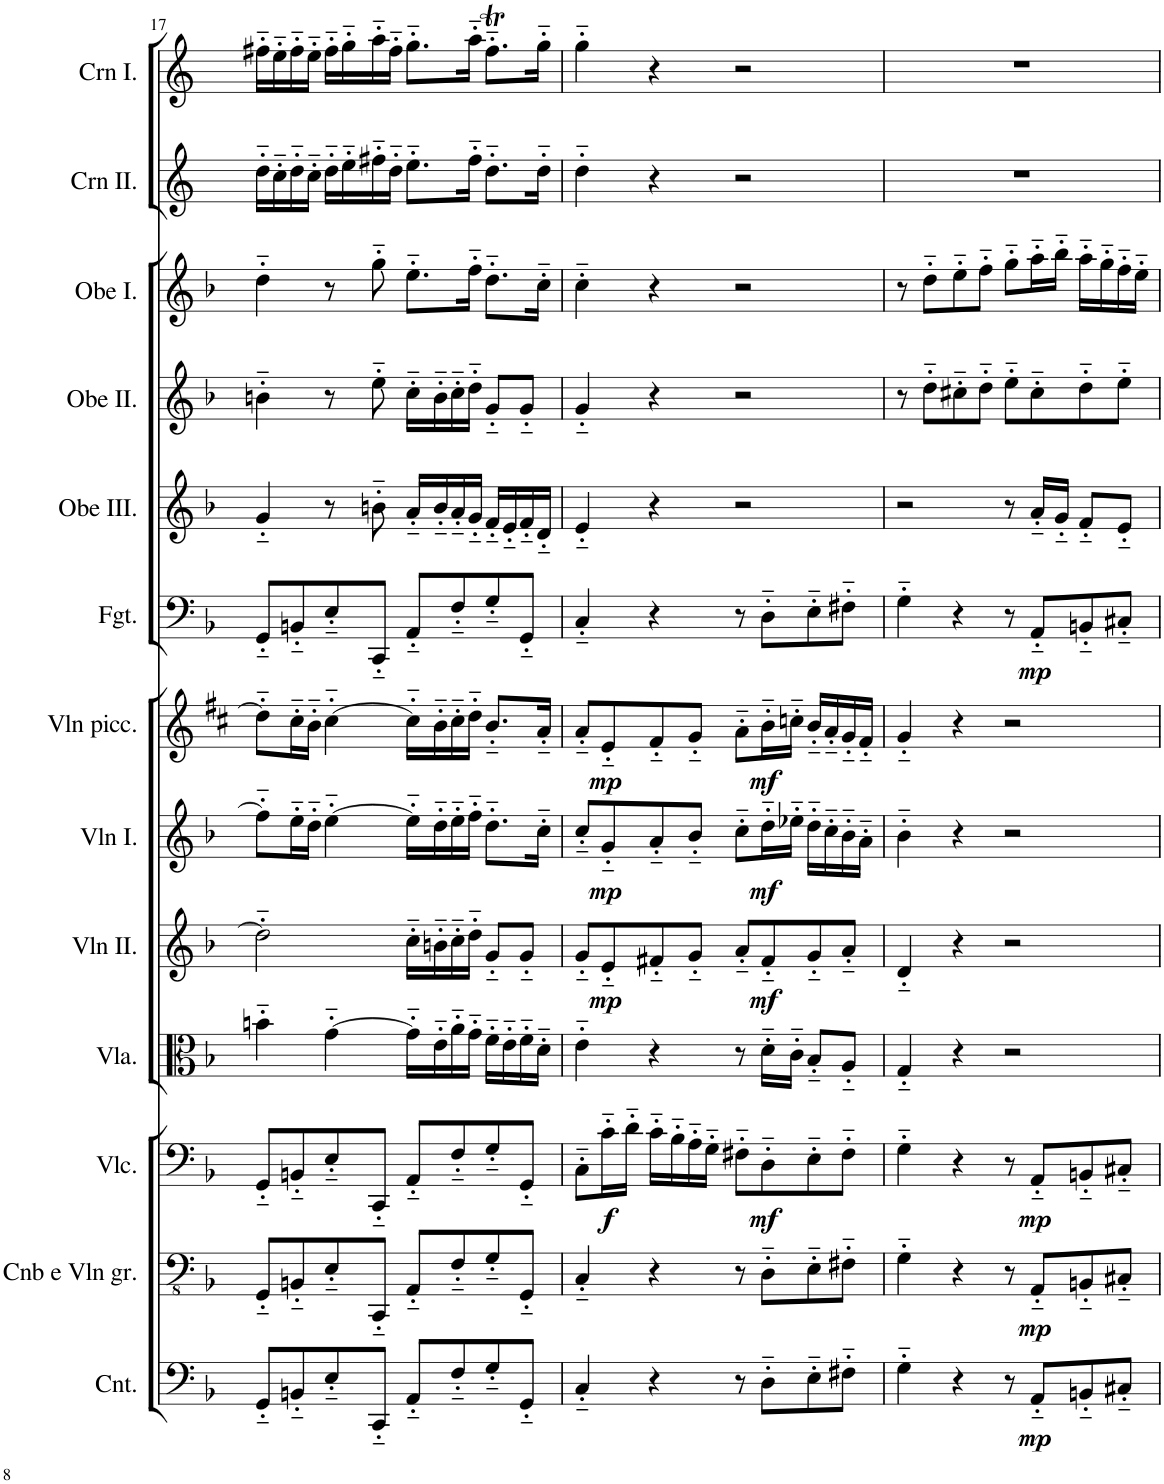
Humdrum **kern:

**kern	**dynam	**kern	**dynam	**kern	**dynam	**kern	**kern	**dynam	**kern	**dynam	**kern	**dynam	**kern	**dynam	**kern	**kern	**kern	**kern	**kern
*part13	*part13	*part12	*part12	*part11	*part11	*part10	*part9	*part9	*part8	*part8	*part7	*part7	*part6	*part6	*part5	*part4	*part3	*part2	*part1
*staff13	*staff13	*staff12	*staff12	*staff11	*staff11	*staff10	*staff9	*staff9	*staff8	*staff8	*staff7	*staff7	*staff6	*staff6	*staff5	*staff4	*staff3	*staff2	*staff1
*I"Continuo.	*	*I"Contrabass e Violino grosso.	*	*I"Violoncello.	*	*I"Viola.	*I"Violino II.	*	*I"Violino I.	*	*I"Violino piccolo.	*	*I"Fagotto.	*	*I"Oboe III.	*I"Oboe II.	*I"Oboe I.	*I"Corno II.	*I"Corno I.
*I'Cnt.	*	*I'Cnb e Vln gr.	*	*I'Vlc.	*	*I'Vla.	*I'Vln II.	*	*I'Vln I.	*	*I'Vln picc.	*	*I'Fgt.	*	*I'Obe III.	*I'Obe II.	*I'Obe I.	*I'Crn II.	*I'Crn I.
!!LO:PB:g=z
*clefF4	*	*clefFv4	*	*clefF4	*	*clefC3	*clefG2	*	*clefG2	*	*clefG2	*	*clefF4	*	*clefG2	*clefG2	*clefG2	*clefG2	*clefG2
*	*	*Trd7c12	*	*	*	*	*	*	*	*	*Trd-1c-3	*	*	*	*	*	*	*Trd4c7	*Trd4c7
*k[b-]	*	*k[b-]	*	*k[b-]	*	*k[b-]	*k[b-]	*	*k[b-]	*	*k[f#c#]	*	*k[b-]	*	*k[b-]	*k[b-]	*k[b-]	*k[]	*k[]
*M2/2	*	*M2/2	*	*M2/2	*	*M2/2	*M2/2	*	*M2/2	*	*M2/2	*	*M2/2	*	*M2/2	*M2/2	*M2/2	*M2/2	*M2/2
*met(c|)	*	*met(c|)	*	*met(c|)	*	*met(c|)	*met(c|)	*	*met(c|)	*	*met(c|)	*	*met(c|)	*	*met(c|)	*met(c|)	*met(c|)	*met(c|)	*met(c|)
=17	=17	=17	=17	=17	=17	=17	=17	=17	=17	=17	=17	=17	=17	=17	=17	=17	=17	=17	=17
8GG'~/L	.	8GGG'~/L	.	8GG'~/L	.	4bn'~\	2dd'~\]	.	8ff'~\L]	.	8dd'~\L]	.	8GG'~/L	.	4g'~/	4bn'~\	4dd'~\	16dd'~\LL	16ff#X'~\LL
.	.	.	.	.	.	.	.	.	.	.	.	.	.	.	.	.	.	16cc'~\	16ee'~\
8BBn'~/	.	8BBBn'~/	.	8BBn'~/	.	.	.	.	16ee'~\L	.	16cc#'~\L	.	8BBn'~/	.	.	.	.	16dd'~\	16ff#'~\
.	.	.	.	.	.	.	.	.	16dd'~\JJ	.	16b'~\JJ	.	.	.	.	.	.	16cc'~\JJ	16ee'~\JJ
8E'~/	.	8EE'~/	.	8E'~/	.	[4g'~\	.	.	[4ee'~\	.	[4cc#'~\	.	8E'~/	.	8r	8r	8r	16dd'~\LL	16ff#'~\LL
.	.	.	.	.	.	.	.	.	.	.	.	.	.	.	.	.	.	16ee'~\	16gg'~\
8CC'~/J	.	8CCC'~/J	.	8CC'~/J	.	.	.	.	.	.	.	.	8CC'~/J	.	8bn'~\	8ee'~\	8gg'~\	16ff#X'~\	16aa'~\
.	.	.	.	.	.	.	.	.	.	.	.	.	.	.	.	.	.	16dd'~\JJ	16ff#'~\JJ
8AA'~/L	.	8AAA'~/L	.	8AA'~/L	.	16g'~\LL]	16cc'~\LL	.	16ee'~\LL]	.	16cc#'~\LL]	.	8AA'~/L	.	16a'~/LL	16cc'~\LL	8.ee'~\L	8.ee'~\L	8.gg'~\L
.	.	.	.	.	.	16e'~\	16bn'~\	.	16dd'~\	.	16b'~\	.	.	.	16b'~/	16b'~\	.	.	.
8F'~/	.	8FF'~/	.	8F'~/	.	16a'~\	16cc'~\	.	16ee'~\	.	16cc#'~\	.	8F'~/	.	16a'~/	16cc'~\	.	.	.
.	.	.	.	.	.	16g'~\JJ	16dd'~\JJ	.	16ff'~\JJ	.	16dd'~\JJ	.	.	.	16g'~/JJ	16dd'~\JJ	16ff'~\Jk	16ff#'~\Jk	16aa'~\Jk
8G'~/	.	8GG'~/	.	8G'~/	.	16f'~\LL	8g'~/L	.	8.dd'~\L	.	8.b'~/L	.	8G'~/	.	16f'~/LL	8g'~/L	8.dd'~\L	8.dd'~\L	8.ff#t'~\L
.	.	.	.	.	.	16e'~\	.	.	.	.	.	.	.	.	16e'~/	.	.	.	.
8GG'~/J	.	8GGG'~/J	.	8GG'~/J	.	16f'~\	8g'~/J	.	.	.	.	.	8GG'~/J	.	16f'~/	8g'~/J	.	.	.
.	.	.	.	.	.	16d'~\JJ	.	.	16cc'~\Jk	.	16a'~/Jk	.	.	.	16d'~/JJ	.	16cc'~\Jk	16dd'~\Jk	16gg'~\Jk
=18	=18	=18	=18	=18	=18	=18	=18	=18	=18	=18	=18	=18	=18	=18	=18	=18	=18	=18	=18
4C'~/	.	4CC'~/	.	8C'~\L	.	4e'~\	8g'~/L	.	8cc'~/L	.	8a'~/L	.	4C'~/	.	4e'~/	4g'~/	4cc'~\	4dd'~\	4gg'~\
!	!	!	!	!	!LO:DY:b	!	!	!LO:DY:b	!	!LO:DY:b	!	!LO:DY:b	!	!	!	!	!	!	!
.	.	.	.	16c'~\L	f	.	8e'~/	mp	8g'~/	mp	8e'~/	mp	.	.	.	.	.	.	.
.	.	.	.	16d'~\JJ	.	.	.	.	.	.	.	.	.	.	.	.	.	.	.
4r	.	4r	.	16c'~\LL	.	4r	8f#X'~/	.	8a'~/	.	8f#'~/	.	4r	.	4r	4r	4r	4r	4r
.	.	.	.	16B-'~\	.	.	.	.	.	.	.	.	.	.	.	.	.	.	.
.	.	.	.	16A'~\	.	.	8g'~/J	.	8b-'~/J	.	8g'~/J	.	.	.	.	.	.	.	.
.	.	.	.	16G'~\JJ	.	.	.	.	.	.	.	.	.	.	.	.	.	.	.
8r	.	8r	.	8F#X'~\L	.	8r	8a'~/L	.	8cc'~\L	.	8a'~\L	.	8r	.	2r	2r	2r	2r	2r
!	!	!	!	!	!LO:DY:b	!	!	!LO:DY:b	!	!LO:DY:b	!	!LO:DY:b	!	!	!	!	!	!	!
8D'~\L	.	8DD'~\L	.	8D'~\	mf	16d'~\LL	8f#'~/	mf	16dd'~\L	mf	16b'~\L	mf	8D'~\L	.	.	.	.	.	.
.	.	.	.	.	.	16c'~\JJ	.	.	16ee-X'~\JJ	.	16ccn'~\JJ	.	.	.	.	.	.	.	.
8E'~\	.	8EE'~\	.	8E'~\	.	8B-'~/L	8g'~/	.	16dd'~\LL	.	16b'~/LL	.	8E'~\	.	.	.	.	.	.
.	.	.	.	.	.	.	.	.	16cc'~\	.	16a'~/	.	.	.	.	.	.	.	.
8F#X'~\J	.	8FF#X'~\J	.	8F#'~\J	.	8A'~/J	8a'~/J	.	16b-'~\	.	16g'~/	.	8F#X'~\J	.	.	.	.	.	.
.	.	.	.	.	.	.	.	.	16a'~\JJ	.	16f#'~/JJ	.	.	.	.	.	.	.	.
=19	=19	=19	=19	=19	=19	=19	=19	=19	=19	=19	=19	=19	=19	=19	=19	=19	=19	=19	=19
4G'~\	.	4GG'~\	.	4G'~\	.	4G'~/	4d'~/	.	4b-'~\	.	4g'~/	.	4G'~\	.	2r	8r	8r	1r	1r
.	.	.	.	.	.	.	.	.	.	.	.	.	.	.	.	8dd'~\L	8dd'~\L	.	.
4r	.	4r	.	4r	.	4r	4r	.	4r	.	4r	.	4r	.	.	8cc#X'~\	8ee'~\	.	.
.	.	.	.	.	.	.	.	.	.	.	.	.	.	.	.	8dd'~\J	8ff'~\J	.	.
8r	.	8r	.	8r	.	2r	2r	.	2r	.	2r	.	8r	.	8r	8ee'~\L	8gg'~\L	.	.
!	!LO:DY:b	!	!LO:DY:b	!	!LO:DY:b	!	!	!	!	!	!	!	!	!LO:DY:b	!	!	!	!	!
8AA'~/L	mp	8AAA'~/L	mp	8AA'~/L	mp	.	.	.	.	.	.	.	8AA'~/L	mp	16a'~/LL	8cc#'~\	16aa'~\L	.	.
.	.	.	.	.	.	.	.	.	.	.	.	.	.	.	16g'~/JJ	.	16bb-'~\JJ	.	.
8BBn'~/	.	8BBBn'~/	.	8BBn'~/	.	.	.	.	.	.	.	.	8BBn'~/	.	8f'~/L	8dd'~\	16aa'~\LL	.	.
.	.	.	.	.	.	.	.	.	.	.	.	.	.	.	.	.	16gg'~\	.	.
8C#X'~/J	.	8CC#X'~/J	.	8C#X'~/J	.	.	.	.	.	.	.	.	8C#X'~/J	.	8e'~/J	8ee'~\J	16ff'~\	.	.
.	.	.	.	.	.	.	.	.	.	.	.	.	.	.	.	.	16ee'~\JJ	.	.
=	=	=	=	=	=	=	=	=	=	=	=	=	=	=	=	=	=	=	=
*-	*-	*-	*-	*-	*-	*-	*-	*-	*-	*-	*-	*-	*-	*-	*-	*-	*-	*-	*-
